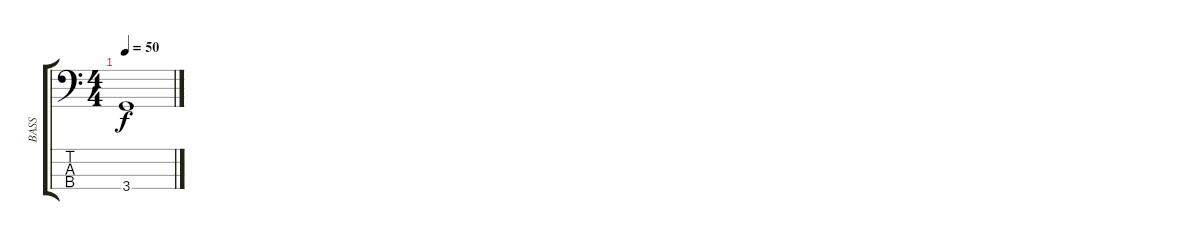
\track ("BASS" "BASS") {instrument fretlessbass}
\staff {score tabs}
\tuning (G2 D2 A1 E1) {hide}
\ts (4 4)
\tempo 50
\clef f4
\ks c
3.4.1{dy f}
